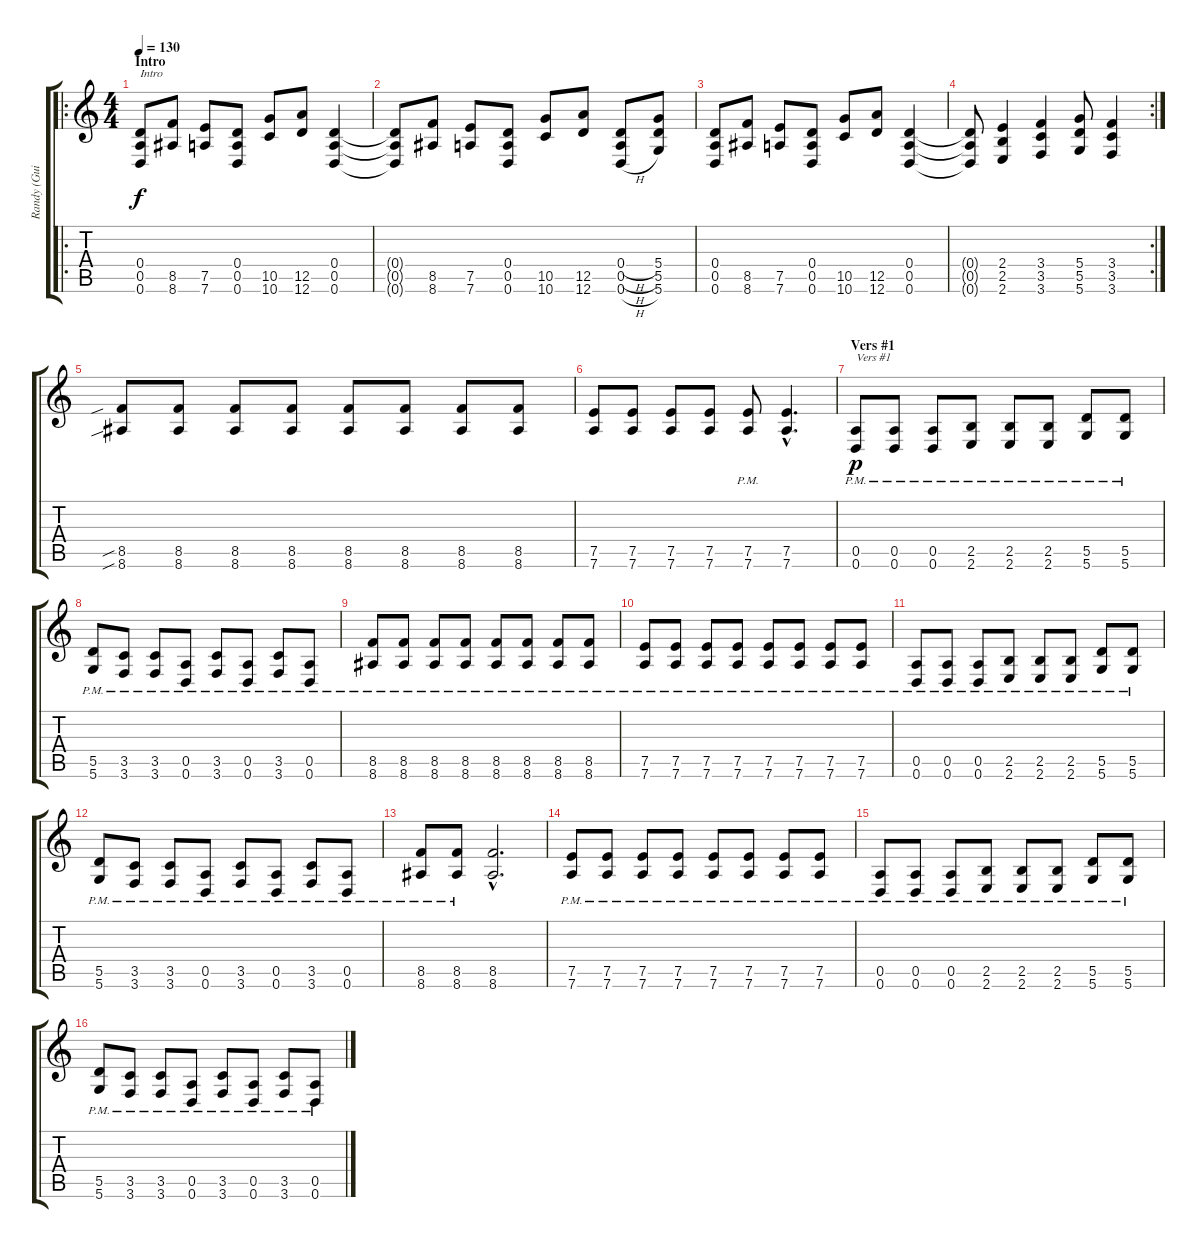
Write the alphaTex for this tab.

\track ("Randy (Guitar + Lyrics)" "Randy (Gui") {instrument distortionguitar}
\staff {score tabs}
\tuning (E4 B3 G3 D3 A2 D2) {hide}
\ro
\ts (4 4)
\section ("" "Intro")
\tempo 130
\clef g2
\ks c
(0.4 0.5 0.6).8{txt "Intro" dy f instrument distortionguitar} (8.5 8.6).8 (7.5 7.6).8 (0.4 0.5 0.6).8 (10.5 10.6).8 (12.5 12.6).8 (0.4 0.5 0.6).4 |
(0.4{t} 0.5{t} 0.6{t}).8 (8.5 8.6).8 (7.5 7.6).8 (0.4 0.5 0.6).8 (10.5 10.6).8 (12.5 12.6).8 (0.4{h} 0.5{h} 0.6{h}).8 (5.4 5.5 5.6).8 |
(0.4 0.5 0.6).8 (8.5 8.6).8 (7.5 7.6).8 (0.4 0.5 0.6).8 (10.5 10.6).8 (12.5 12.6).8 (0.4 0.5 0.6).4 |
\rc 2
(0.4{t} 0.5{t} 0.6{t}).8 (2.4 2.5 2.6).4 (3.4 3.5 3.6).4 (5.4 5.5 5.6).8 (3.4 3.5 3.6).4 |
(8.5{sib} 8.6{sib}).8 (8.5 8.6).8 (8.5 8.6).8 (8.5 8.6).8 (8.5 8.6).8 (8.5 8.6).8 (8.5 8.6).8 (8.5 8.6).8 |
(7.5 7.6).8 (7.5 7.6).8 (7.5 7.6).8 (7.5 7.6).8 (7.5{pm} 7.6{pm}).8 (7.5{hac} 7.6{hac}).4{d} |
\section ("" "Vers #1")
(0.5{pm} 0.6{pm}).8{txt "Vers #1" dy p} (0.5{pm} 0.6{pm}).8 (0.5{pm} 0.6{pm}).8 (2.5{pm} 2.6{pm}).8 (2.5{pm} 2.6{pm}).8 (2.5{pm} 2.6{pm}).8 (5.5{pm} 5.6{pm}).8 (5.5{pm} 5.6{pm}).8 |
(5.5{pm} 5.6{pm}).8 (3.5{pm} 3.6{pm}).8 (3.5{pm} 3.6{pm}).8 (0.5{pm} 0.6{pm}).8 (3.5{pm} 3.6{pm}).8 (0.5{pm} 0.6{pm}).8 (3.5{pm} 3.6{pm}).8 (0.5{pm} 0.6{pm}).8 |
(8.5{pm} 8.6{pm}).8 (8.5{pm} 8.6{pm}).8 (8.5{pm} 8.6{pm}).8 (8.5{pm} 8.6{pm}).8 (8.5{pm} 8.6{pm}).8 (8.5{pm} 8.6{pm}).8 (8.5{pm} 8.6{pm}).8 (8.5{pm} 8.6{pm}).8 |
(7.5{pm} 7.6{pm}).8 (7.5{pm} 7.6{pm}).8 (7.5{pm} 7.6{pm}).8 (7.5{pm} 7.6{pm}).8 (7.5{pm} 7.6{pm}).8 (7.5{pm} 7.6{pm}).8 (7.5{pm} 7.6{pm}).8 (7.5{pm} 7.6{pm}).8 |
(0.5{pm} 0.6{pm}).8 (0.5{pm} 0.6{pm}).8 (0.5{pm} 0.6{pm}).8 (2.5{pm} 2.6{pm}).8 (2.5{pm} 2.6{pm}).8 (2.5{pm} 2.6{pm}).8 (5.5{pm} 5.6{pm}).8 (5.5{pm} 5.6{pm}).8 |
(5.5{pm} 5.6{pm}).8 (3.5{pm} 3.6{pm}).8 (3.5{pm} 3.6{pm}).8 (0.5{pm} 0.6{pm}).8 (3.5{pm} 3.6{pm}).8 (0.5{pm} 0.6{pm}).8 (3.5{pm} 3.6{pm}).8 (0.5{pm} 0.6{pm}).8 |
(8.5{pm} 8.6{pm}).8 (8.5{pm} 8.6{pm}).8 (8.5{hac} 8.6{hac}).2{d} |
(7.5{pm} 7.6{pm}).8 (7.5{pm} 7.6{pm}).8 (7.5{pm} 7.6{pm}).8 (7.5{pm} 7.6{pm}).8 (7.5{pm} 7.6{pm}).8 (7.5{pm} 7.6{pm}).8 (7.5{pm} 7.6{pm}).8 (7.5{pm} 7.6{pm}).8 |
(0.5{pm} 0.6{pm}).8 (0.5{pm} 0.6{pm}).8 (0.5{pm} 0.6{pm}).8 (2.5{pm} 2.6{pm}).8 (2.5{pm} 2.6{pm}).8 (2.5{pm} 2.6{pm}).8 (5.5{pm} 5.6{pm}).8 (5.5{pm} 5.6{pm}).8 |
(5.5{pm} 5.6{pm}).8 (3.5{pm} 3.6{pm}).8 (3.5{pm} 3.6{pm}).8 (0.5{pm} 0.6{pm}).8 (3.5{pm} 3.6{pm}).8 (0.5{pm} 0.6{pm}).8 (3.5{pm} 3.6{pm}).8 (0.5{pm} 0.6{pm}).8
